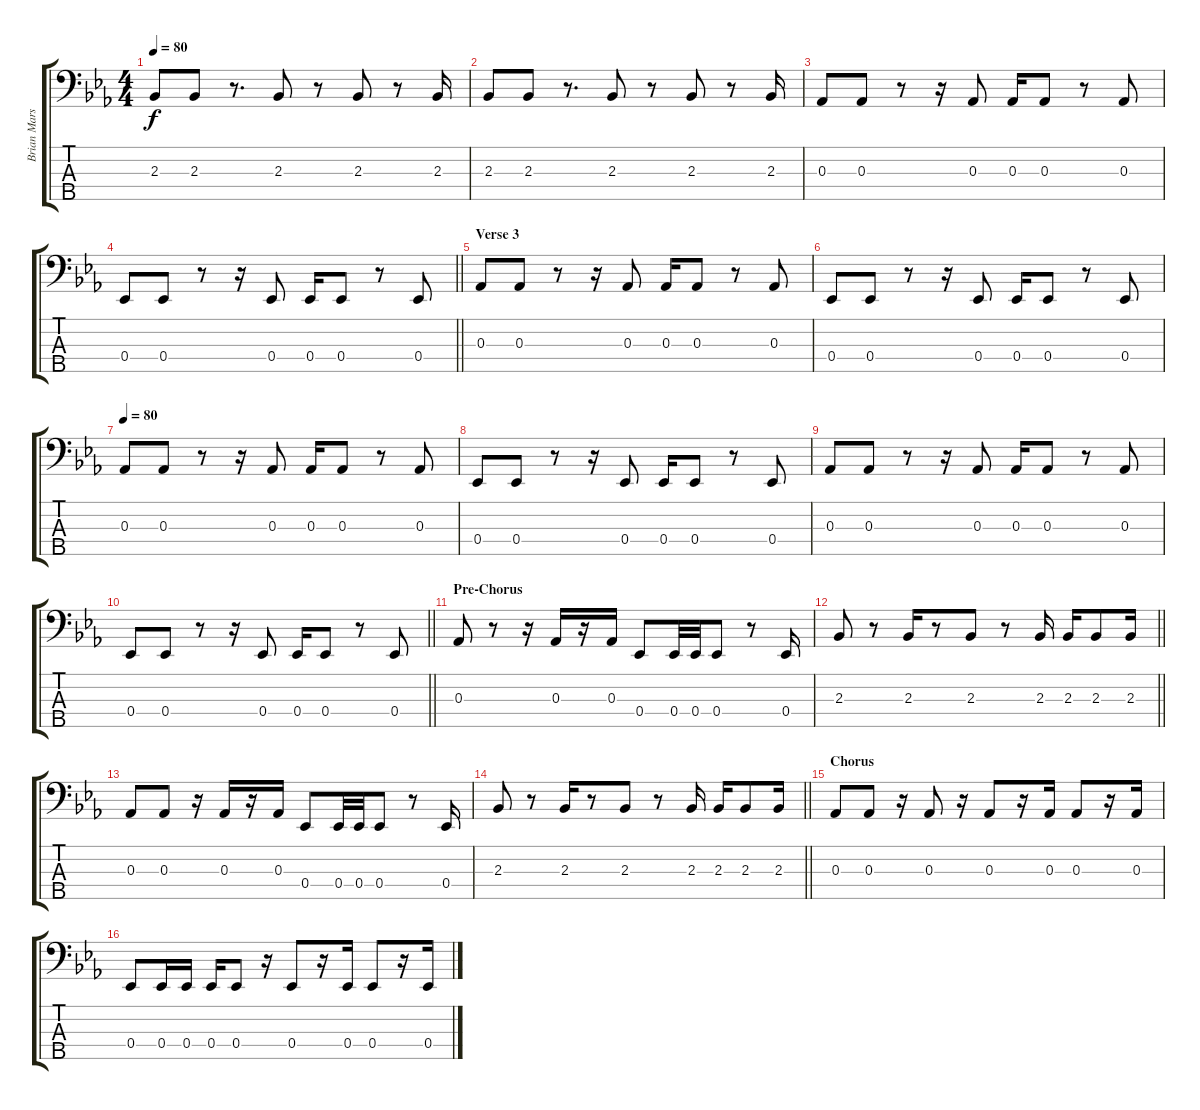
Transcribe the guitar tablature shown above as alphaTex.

\track ("Brian Marshall" "Brian Mars") {instrument electricguitarclean}
\staff {score tabs}
\tuning (Gb2 Db2 Ab1 Eb1 Bb0) {hide}
\ts (4 4)
\tempo 80
\clef f4
\ks eb
2.3.8{dy f} 2.3.8 r.8{d} 2.3.8 r.8 2.3.8 r.8 2.3.16 |
2.3.8 2.3.8 r.8{d} 2.3.8 r.8 2.3.8 r.8 2.3.16 |
0.3.8 0.3.8 r.8 r.16 0.3.8 0.3.16 0.3.8 r.8 0.3.8 |
\barLineRight lightlight
0.4.8 0.4.8 r.8 r.16 0.4.8 0.4.16 0.4.8 r.8 0.4.8 |
\section ("" "Verse 3")
0.3.8 0.3.8 r.8 r.16 0.3.8 0.3.16 0.3.8 r.8 0.3.8 |
0.4.8 0.4.8 r.8 r.16 0.4.8 0.4.16 0.4.8 r.8 0.4.8 |
\tempo 80
0.3.8 0.3.8 r.8 r.16 0.3.8 0.3.16 0.3.8 r.8 0.3.8 |
0.4.8 0.4.8 r.8 r.16 0.4.8 0.4.16 0.4.8 r.8 0.4.8 |
0.3.8 0.3.8 r.8 r.16 0.3.8 0.3.16 0.3.8 r.8 0.3.8 |
\barLineRight lightlight
0.4.8 0.4.8 r.8 r.16 0.4.8 0.4.16 0.4.8 r.8 0.4.8 |
\section ("" "Pre-Chorus")
0.3.8 r.8 r.16 0.3.16 r.16 0.3.16 0.4.8 0.4.32 0.4.32 0.4.8 r.8 0.4.16 |
\barLineRight lightlight
2.3.8 r.8 2.3.16 r.8 2.3.8 r.8 2.3.16 2.3.16 2.3.8 2.3.16 |
0.3.8 0.3.8 r.16 0.3.16 r.16 0.3.16 0.4.8 0.4.32 0.4.32 0.4.8 r.8 0.4.16 |
\barLineRight lightlight
2.3.8 r.8 2.3.16 r.8 2.3.8 r.8 2.3.16 2.3.16 2.3.8 2.3.16 |
\section ("" "Chorus")
0.3.8 0.3.8 r.16 0.3.8 r.16 0.3.8 r.16 0.3.16 0.3.8 r.16 0.3.16 |
0.4.8 0.4.16 0.4.16 0.4.16 0.4.8 r.16 0.4.8 r.16 0.4.16 0.4.8 r.16 0.4.16
